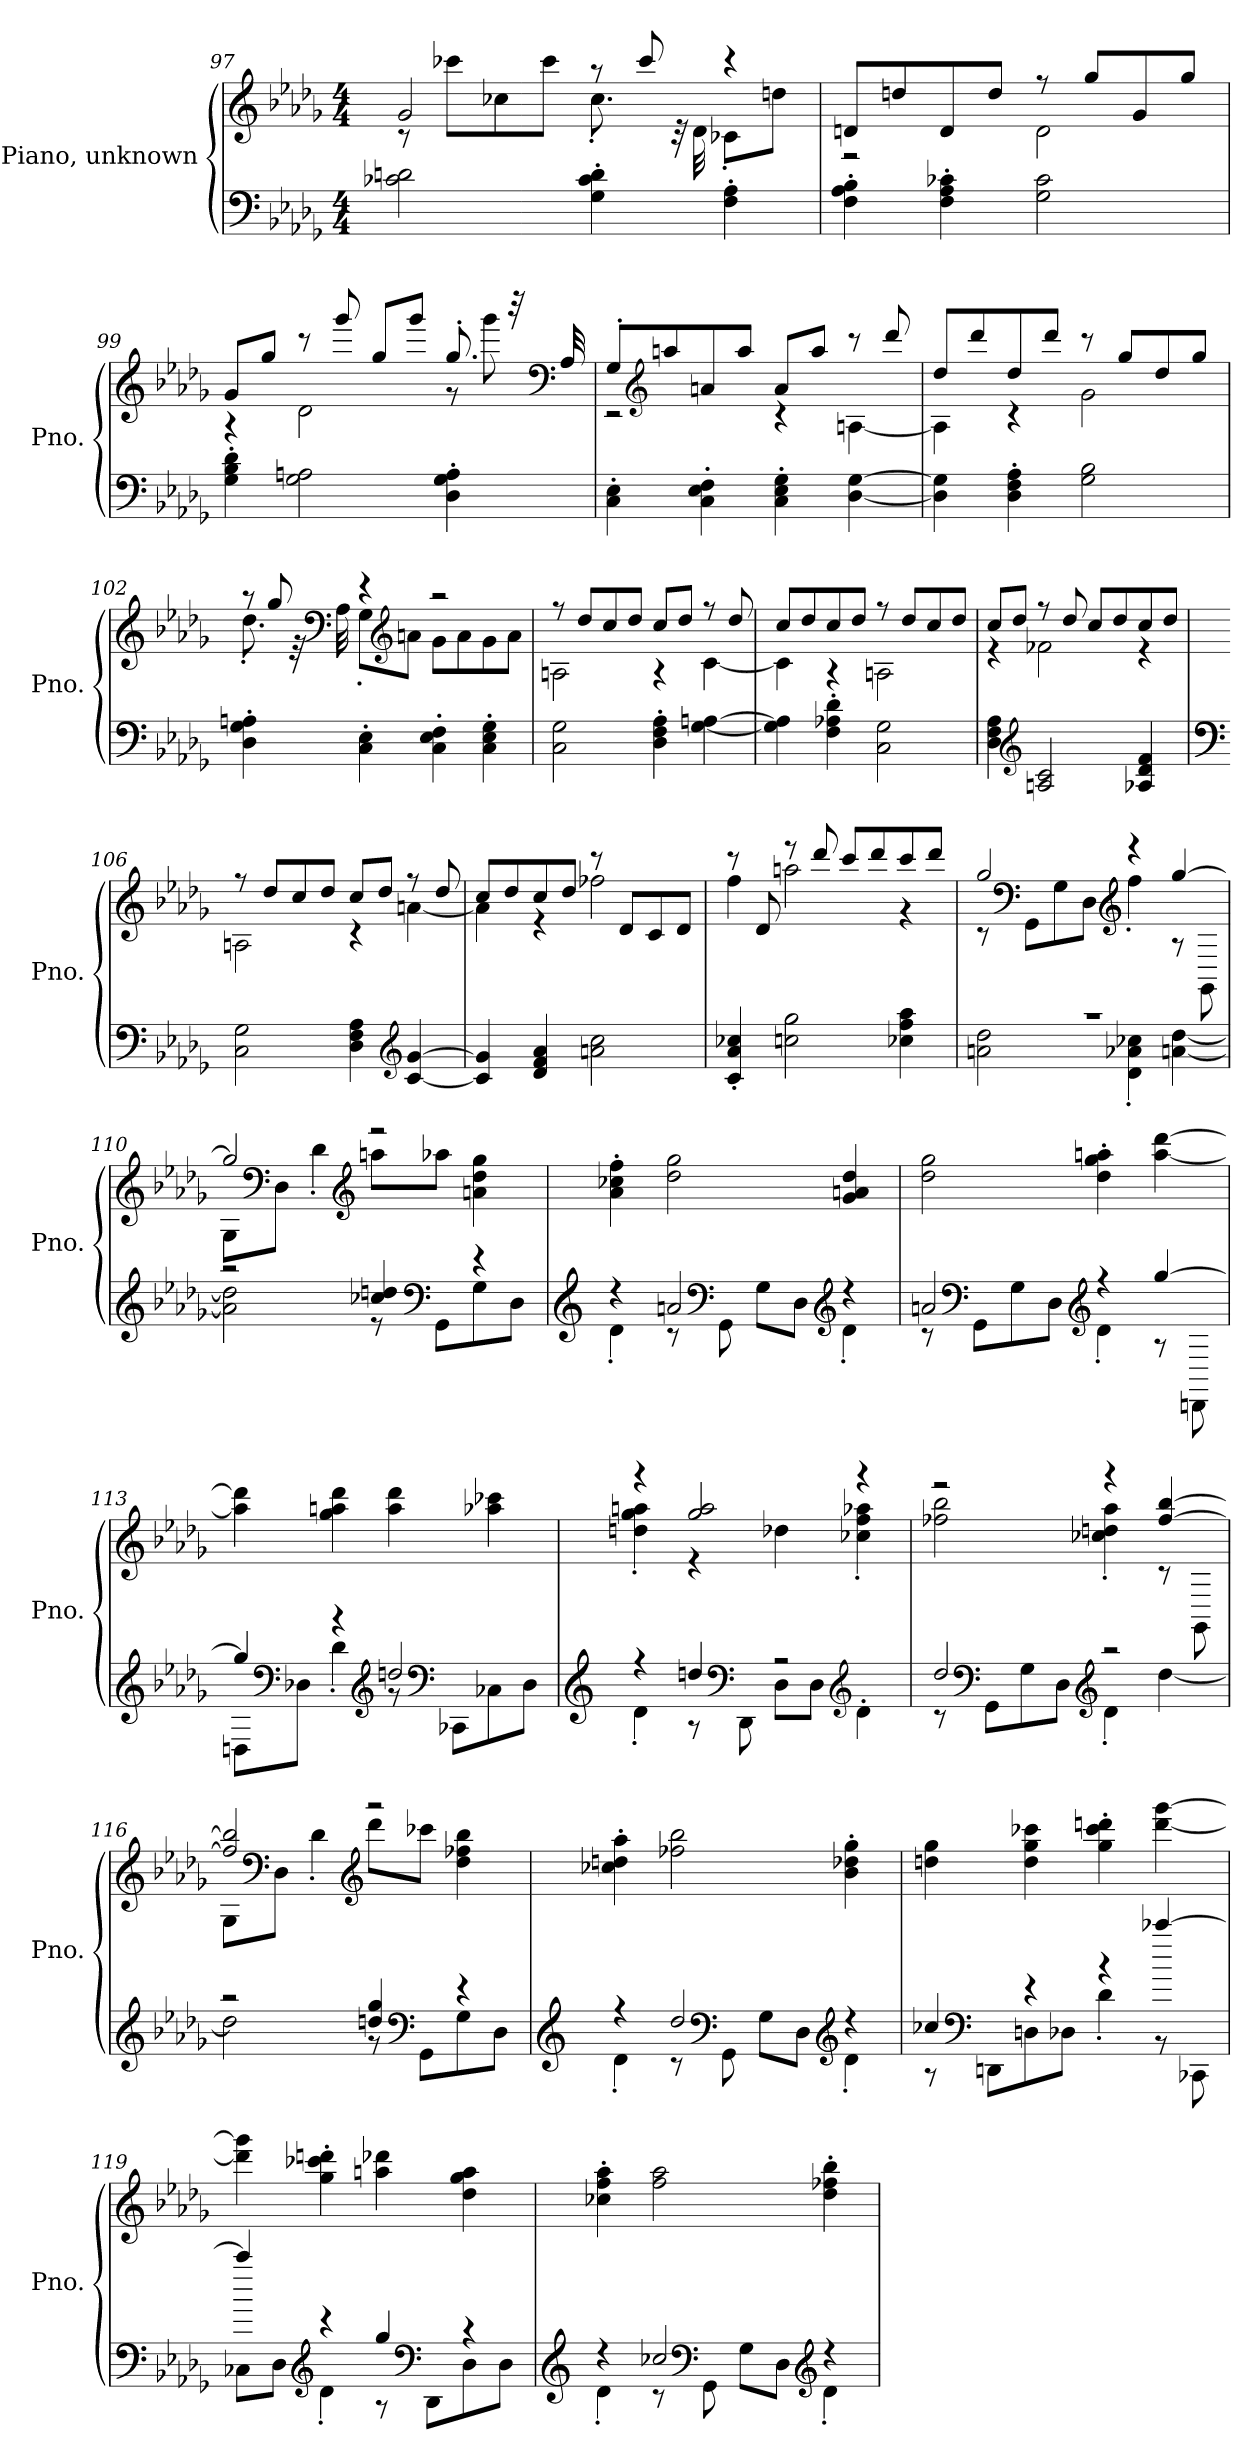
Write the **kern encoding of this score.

**kern	**kern
*part1	*part1
*staff2	*staff1
*I"Piano, unknown	*
*I'Pno.	*
*clefF4	*clefG2
*k[b-e-a-d-g-]	*k[b-e-a-d-g-]
*M4/4	*M4/4
=97	=97
*	*^
2c-X\ 2dn\	2g-/	8r
.	.	8ccc-X\L
.	.	8cc-X\
.	.	8ccc-\J
4G-\' 4c-\' 4d\'	8r	8.cc-'\
.	8ccc-/	.
.	.	32r
.	.	32d-\
4F\' 4A-\'	4r	8c-X'\L
.	.	8ddn\J
=98	=98	=98
4F\' 4A-\' 4B-\'	8dn/L	2r
.	8ddn/	.
4F\' 4A-\' 4c-X\'	8d/	.
.	8dd/J	.
2G-\ 2c-\	8r	2d\
.	8gg-/L	.
.	8g-/	.
.	8gg-/J	.
!!LO:PB:g=z	!!
=99	=99	=99
4G-\' 4B-\' 4d-\'	8g-/L	4r
.	8gg-/J	.
2G-\ 2An\	8r	2d-\
.	8ggg-/	.
.	8gg-/L	.
.	8ggg-/J	.
4D-\' 4G-\' 4A\'	8.gg-'/	8r
.	.	8ggg-\
.	32r	.
*	*clefF4	*
.	32A-/	.
=100	=100	=100
4C\' 4E-\'	8G-'/L	2r
*	*clefG2	*
.	8aan/	.
4C\' 4E-\' 4F\'	8an/	.
.	8aa/J	.
4C\' 4E-\' 4G-\'	8a/L	4r
.	8aa/J	.
[4D-\ [4G-\	8r	[4An\
.	8ddd-/	.
=101	=101	=101
4D-\] 4G-\]	8dd-/L	4A\]
.	8ddd-/	.
4D-\' 4F\' 4A-\'	8dd-/	4r
.	8ddd-/J	.
2G-\ 2B-\	8r	2g-\
.	8gg-/L	.
.	8dd-/	.
.	8gg-/J	.
!!LO:LB:g=z	!!
=102	=102	=102
4D-\' 4G-\' 4An\'	8r	8.dd-'\
.	8gg-/	.
.	.	32r
*	*clefF4	*
.	.	32A-\
4C\' 4E-\'	4r	8G-'\L
*	*clefG2	*
.	.	8an\J
4C\' 4E-\' 4F\'	2r	8g-\L
.	.	8a\
4C\' 4E-\' 4G-\'	.	8g-\
.	.	8a\J
=103	=103	=103
2C\ 2G-\	8r	2An\
.	8dd-/L	.
.	8cc/	.
.	8dd-/J	.
4D-\' 4F\' 4A-\'	8cc/L	4r
.	8dd-/J	.
[4G-\ [4An\	8r	[4c\
.	8dd-/	.
=104	=104	=104
4G-\] 4A\]	8cc/L	4c\]
.	8dd-/	.
4F\' 4A-X\' 4d-\'	8cc/	4r
.	8dd-/J	.
2C\ 2G-\	8r	2An\
.	8dd-/L	.
.	8cc/	.
.	8dd-/J	.
!!LO:LB:g=z	!!
=105	=105	=105
4D-\ 4F\ 4A-\	8cc/L	4r
.	8dd-/J	.
*clefG2	*	*
2An/ 2c/	8r	2f-X\
.	8dd-/	.
.	8cc/L	.
.	8dd-/	.
4A-X/ 4d-/ 4f/	8cc/	4r
.	8dd-/J	.
=106	=106	=106
*clefF4	*	*
2C\ 2G-\	8r	2An\
.	8dd-/L	.
.	8cc/	.
.	8dd-/J	.
4D-\ 4F\ 4A-\	8cc/L	4r
.	8dd-/J	.
*clefG2	*	*
[4c/ [4g-/	8r	[4an\
.	8dd-/	.
=107	=107	=107
4c/] 4g-/]	8cc/L	4a\]
.	8dd-/	.
4d-/ 4f/ 4a-/	8cc/	4r
.	8dd-/J	.
2an\ 2cc\	8r	2ff-X\
.	8d-/L	.
.	8c/	.
.	8d-/J	.
!!LO:LB:g=z	!!
=108	=108	=108
4c/' 4a-/' 4cc-X/'	8r	4ff\
.	8d-/	.
2ccn\ 2gg-\	8r	2aan\
.	8ddd-/	.
.	8ccc/L	.
.	8ddd-/	.
4cc-X\ 4ff\ 4aa-\	8ccc/	4r
.	8ddd-/J	.
=109	=109	=109
*^	*	*
1r	2an\ 2dd-\	2gg-/	8r
*	*	*clefF4	*
.	.	.	8GG-\L
.	.	.	8G-\
.	.	.	8D-\J
*	*	*clefG2	*
.	4d-\' 4a-X\' 4cc-X\'	4r	4ff'\
.	[4an\ [4dd-\	[4gg-/	8r
.	.	.	8GG-\
=110	=110	=110	=110
2r	2a\] 2dd-\]	2gg-/]	8G-\L
*	*	*clefF4	*
.	.	.	8D-\J
.	.	.	4d-'\
*	*	*clefG2	*
4cc-X/ 4ddn/	8r	2r	8aan\L
*clefF4	*	*	*
.	8GG-\L	.	8aa-X\J
4r	8G-\	.	4an\ 4dd-\ 4gg-\
.	8D-\J	.	.
*	*	*v	*v
!!LO:LB:g=z
=111	=111	=111
*clefG2	*	*
4r	4d-'\	4a-\' 4cc-X\' 4ff\'
2an/	8r	2dd-\ 2gg-\
*clefF4	*	*
.	8GG-\	.
.	8G-\L	.
.	8D-\J	.
*clefG2	*	*
4r	4d-'\	4g-/ 4an/ 4dd-/
=112	=112	=112
2an/	8r	2dd-\ 2gg-\
*clefF4	*	*
.	8GG-\L	.
.	8G-\	.
.	8D-\J	.
*clefG2	*	*
4r	4d-'\	4dd-\' 4gg-\' 4aan\'
[4gg-/	8r	[4aa\ [4ddd-\
.	8DDn\	.
=113	=113	=113
4gg-/]	8Dn\L	4aa\] 4ddd-\]
*clefF4	*	*
.	8D-X\J	.
4r	4d-'\	4gg-\ 4aan\ 4ddd-\
*clefG2	*	*
2ddn/	8r	4aa\ 4ddd-\
*clefF4	*	*
.	8CC-X\L	.
.	8C-X\	4aa-X\ 4ccc-X\
.	8D-\J	.
!!LO:LB:g=z
=114	=114	=114
*clefG2	*	*
*	*	*^
4r	4d-'\	4r	4ddn\' 4gg-\' 4aan\'
4ddn/	8r	2gg-/ 2aa/	4r
*clefF4	*	*	*
.	8DD-\	.	.
2r	8D-\L	.	4dd-X\
.	8D-\J	.	.
*clefG2	*	*	*
.	4d-'\	4r	4cc-X\' 4ff\' 4aa-X\'
=115	=115	=115	=115
2dd-/	8r	2r	2ff-X\ 2bb-\
*clefF4	*	*	*
.	8GG-\L	.	.
.	8G-\	.	.
.	8D-\J	.	.
*clefG2	*	*	*
2r	4d-'\	4r	4cc-X\' 4ddn\' 4aa-\'
.	[4dd-\	[4ff-/ [4bb-/	8r
.	.	.	8GG-\
=116	=116	=116	=116
2r	2dd-\]	2ff-/] 2bb-/]	8G-\L
*	*	*clefF4	*
.	.	.	8D-\J
.	.	.	4d-'\
*	*	*clefG2	*
4ddn/ 4gg-/	8r	2r	8ddd-\L
*clefF4	*	*	*
.	8GG-\L	.	8ccc-X\J
4r	8G-\	.	4dd-\ 4ff-X\ 4bb-\
.	8D-\J	.	.
*	*	*v	*v
!!LO:PB:g=z
=117	=117	=117
*clefG2	*	*
4r	4d-'\	4cc-X\' 4ddn\' 4aa-\'
2dd-/	8r	2ff-X\ 2bb-\
*clefF4	*	*
.	8GG-\	.
.	8G-\L	.
.	8D-\J	.
*clefG2	*	*
4r	4d-'\	4b-\' 4dd-X\' 4gg-\'
=118	=118	=118
4cc-X/	8r	4ddn\ 4gg-\
*clefF4	*	*
.	8DDn\L	.
4r	8Dn\	4dd\ 4gg-\ 4ccc-X\
.	8D-X\J	.
4r	4d-'\	4gg-\' 4ccc-\' 4dddn\'
[4ccc-X/	8r	[4ddd\ [4ggg-\
.	8CC-X\	.
=119	=119	=119
4ccc-/]	8C-X\L	4ddd\] 4ggg-\]
.	8D-\J	.
*clefG2	*	*
4r	4d-'\	4gg-\' 4ccc-X\' 4dddn\'
4gg-/	8r	4aan\ 4ddd-X\
*clefF4	*	*
.	8DD-\L	.
4r	8D-\	4dd-\ 4gg-\ 4aa\
.	8D-\J	.
!!LO:LB:g=z
=120	=120	=120
*clefG2	*	*
4r	4d-'\	4cc-X\' 4ff\' 4aa-\'
2cc-X/	8r	2ff\ 2aa-\
*clefF4	*	*
.	8GG-\	.
.	8G-\L	.
.	8D-\J	.
*clefG2	*	*
4r	4d-'\	4dd-\' 4ff-X\' 4bb-\'
*v	*v	*
=	=
*-	*-
